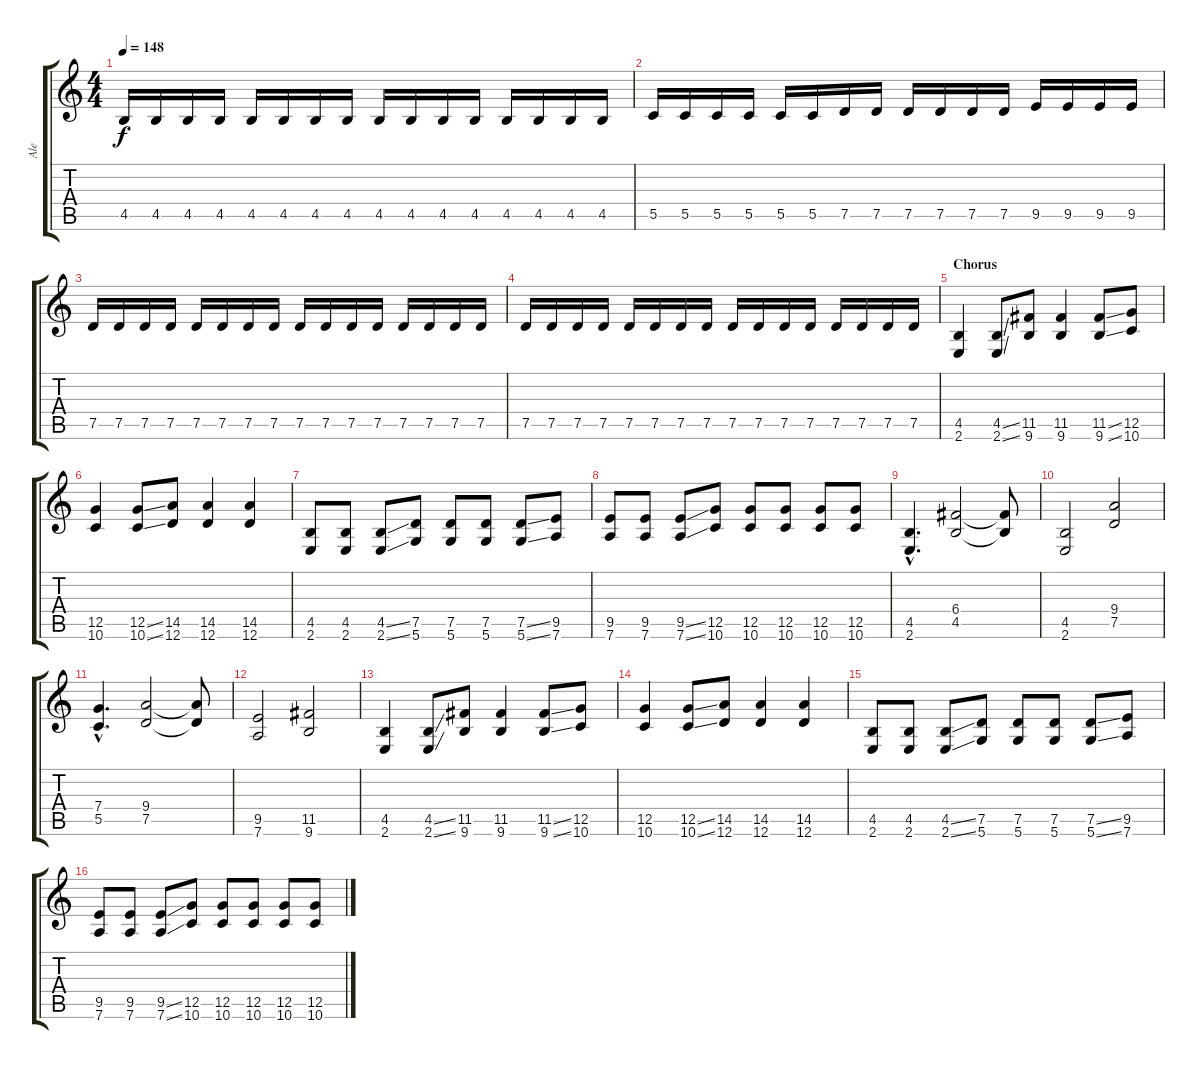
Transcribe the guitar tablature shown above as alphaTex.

\track ("Ale" "Ale") {instrument distortionguitar}
\staff {score tabs}
\tuning (D4 A3 F3 C3 G2 D2) {hide}
\ts (4 4)
\tempo 148
\clef g2
\ks c
4.5.16{dy f} 4.5.16 4.5.16 4.5.16 4.5.16 4.5.16 4.5.16 4.5.16 4.5.16 4.5.16 4.5.16 4.5.16 4.5.16 4.5.16 4.5.16 4.5.16 |
5.5.16 5.5.16 5.5.16 5.5.16 5.5.16 5.5.16 7.5.16 7.5.16 7.5.16 7.5.16 7.5.16 7.5.16 9.5.16 9.5.16 9.5.16 9.5.16 |
7.5.16 7.5.16 7.5.16 7.5.16 7.5.16 7.5.16 7.5.16 7.5.16 7.5.16 7.5.16 7.5.16 7.5.16 7.5.16 7.5.16 7.5.16 7.5.16 |
7.5.16 7.5.16 7.5.16 7.5.16 7.5.16 7.5.16 7.5.16 7.5.16 7.5.16 7.5.16 7.5.16 7.5.16 7.5.16 7.5.16 7.5.16 7.5.16 |
\section ("" "Chorus")
(4.5 2.6).4{volume 11} (4.5{ss} 2.6{ss}).8 (11.5 9.6).8 (11.5 9.6).4 (11.5{ss} 9.6{ss}).8 (12.5 10.6).8 |
(12.5 10.6).4 (12.5{ss} 10.6{ss}).8 (14.5 12.6).8 (14.5 12.6).4 (14.5 12.6).4 |
(4.5 2.6).8 (4.5 2.6).8 (4.5{ss} 2.6{ss}).8 (7.5 5.6).8 (7.5 5.6).8 (7.5 5.6).8 (7.5{ss} 5.6{ss}).8 (9.5 7.6).8 |
(9.5 7.6).8 (9.5 7.6).8 (9.5{ss} 7.6{ss}).8 (12.5 10.6).8 (12.5 10.6).8 (12.5 10.6).8 (12.5 10.6).8 (12.5 10.6).8 |
(4.5{hac} 2.6{hac}).4{d} (6.4 4.5).2 (6.4{t} 4.5{t}).8 |
(4.5 2.6).2 (9.4 7.5).2 |
(7.4{hac} 5.5{hac}).4{d} (9.4 7.5).2 (9.4{t} 7.5{t}).8 |
(9.5 7.6).2 (11.5 9.6).2 |
(4.5 2.6).4{volume 11} (4.5{ss} 2.6{ss}).8 (11.5 9.6).8 (11.5 9.6).4 (11.5{ss} 9.6{ss}).8 (12.5 10.6).8 |
(12.5 10.6).4 (12.5{ss} 10.6{ss}).8 (14.5 12.6).8 (14.5 12.6).4 (14.5 12.6).4 |
(4.5 2.6).8 (4.5 2.6).8 (4.5{ss} 2.6{ss}).8 (7.5 5.6).8 (7.5 5.6).8 (7.5 5.6).8 (7.5{ss} 5.6{ss}).8 (9.5 7.6).8 |
(9.5 7.6).8 (9.5 7.6).8 (9.5{ss} 7.6{ss}).8 (12.5 10.6).8 (12.5 10.6).8 (12.5 10.6).8 (12.5 10.6).8 (12.5 10.6).8
